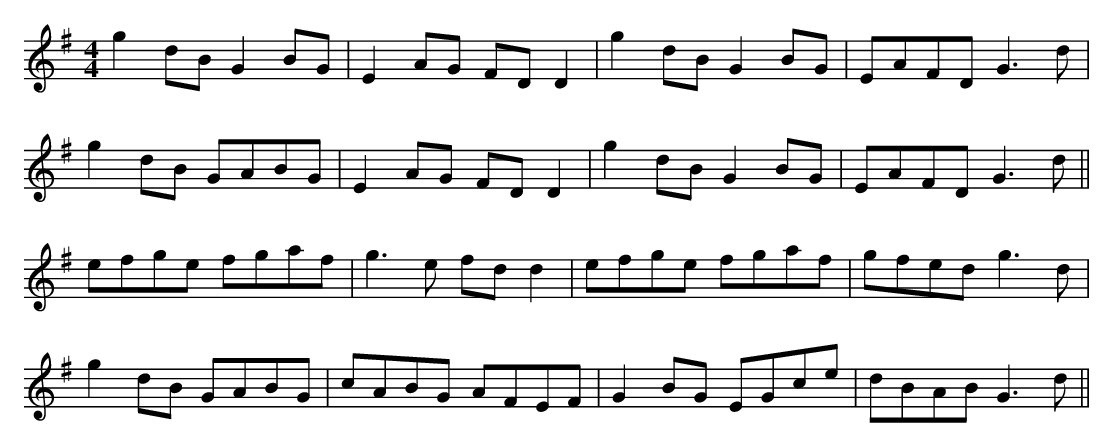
X:1
M:4/4
K:G
g2 dB G2 BG|E2 AG FD D2|g2 dB G2 BG|EAFD G3d|
g2 dB GABG|E2 AG FD D2|g2 dB G2 BG|EAFD G3d||
efge fgaf|g3e fd d2|efge fgaf|gfed g3d|
g2 dB GABG|cABG AFEF|G2 BG EGce|dBAB G3d||
